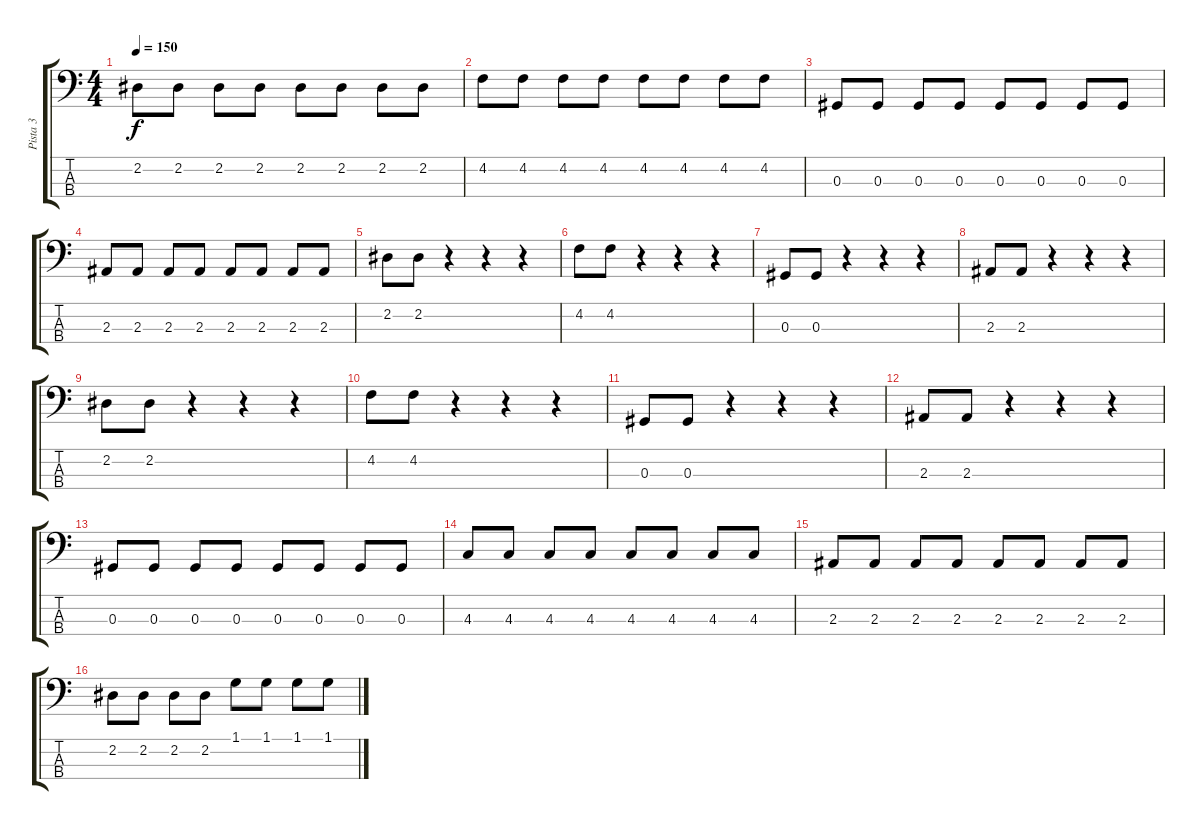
\track ("Pista 3" "Pista 3") {instrument electricbasspick}
\staff {score tabs}
\tuning (Gb2 Db2 Ab1 Eb1) {hide}
\ts (4 4)
\tempo 150
\clef f4
\ks c
2.2.8{dy f} 2.2.8 2.2.8 2.2.8 2.2.8 2.2.8 2.2.8 2.2.8 |
4.2.8 4.2.8 4.2.8 4.2.8 4.2.8 4.2.8 4.2.8 4.2.8 |
0.3.8 0.3.8 0.3.8 0.3.8 0.3.8 0.3.8 0.3.8 0.3.8 |
2.3.8 2.3.8 2.3.8 2.3.8 2.3.8 2.3.8 2.3.8 2.3.8 |
2.2.8 2.2.8 r.4 r.4 r.4 |
4.2.8 4.2.8 r.4 r.4 r.4 |
0.3.8 0.3.8 r.4 r.4 r.4 |
2.3.8 2.3.8 r.4 r.4 r.4 |
2.2.8 2.2.8 r.4 r.4 r.4 |
4.2.8 4.2.8 r.4 r.4 r.4 |
0.3.8 0.3.8 r.4 r.4 r.4 |
2.3.8 2.3.8 r.4 r.4 r.4 |
0.3.8 0.3.8 0.3.8 0.3.8 0.3.8 0.3.8 0.3.8 0.3.8 |
4.3.8 4.3.8 4.3.8 4.3.8 4.3.8 4.3.8 4.3.8 4.3.8 |
2.3.8 2.3.8 2.3.8 2.3.8 2.3.8 2.3.8 2.3.8 2.3.8 |
2.2.8 2.2.8 2.2.8 2.2.8 1.1.8 1.1.8 1.1.8 1.1.8
